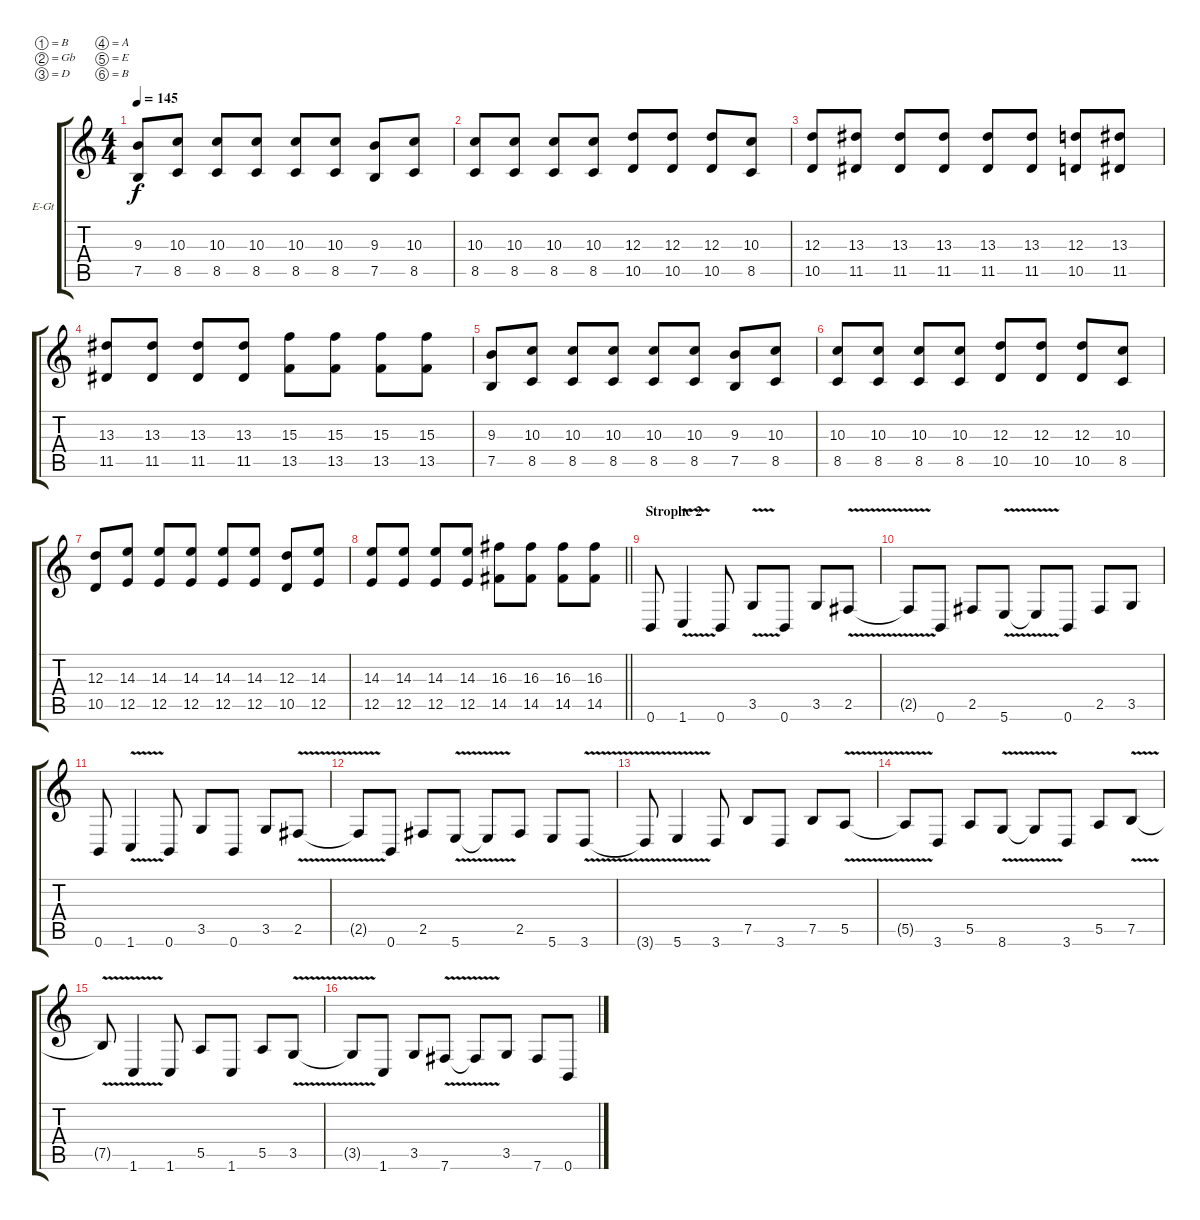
\bracketExtendMode groupsimilarinstruments
\firstSystemTrackNameOrientation horizontal
\otherSystemsTrackNameOrientation horizontal
\track ("RG LEFT" "E-Gt") {instrument distortionguitar}
\staff {score tabs}
\tuning (B3 Gb3 D3 A2 E2 B1)
\ts (4 4)
\tempo 145
\clef g2
\ks c
(9.3 7.5).8{dy f} (10.3 8.5).8 (10.3 8.5).8 (10.3 8.5).8 (10.3 8.5).8 (10.3 8.5).8 (9.3 7.5).8 (10.3 8.5).8 |
(10.3 8.5).8 (10.3 8.5).8 (10.3 8.5).8 (10.3 8.5).8 (12.3 10.5).8 (12.3 10.5).8 (12.3 10.5).8 (10.3 8.5).8 |
(12.3 10.5).8 (13.3 11.5).8 (13.3 11.5).8 (13.3 11.5).8 (13.3 11.5).8 (13.3 11.5).8 (12.3 10.5).8 (13.3 11.5).8 |
(13.3 11.5).8 (13.3 11.5).8 (13.3 11.5).8 (13.3 11.5).8 (15.3 13.5).8 (15.3 13.5).8 (15.3 13.5).8 (15.3 13.5).8 |
(9.3 7.5).8 (10.3 8.5).8 (10.3 8.5).8 (10.3 8.5).8 (10.3 8.5).8 (10.3 8.5).8 (9.3 7.5).8 (10.3 8.5).8 |
(10.3 8.5).8 (10.3 8.5).8 (10.3 8.5).8 (10.3 8.5).8 (12.3 10.5).8 (12.3 10.5).8 (12.3 10.5).8 (10.3 8.5).8 |
(12.3 10.5).8 (14.3 12.5).8 (14.3 12.5).8 (14.3 12.5).8 (14.3 12.5).8 (14.3 12.5).8 (12.3 10.5).8 (14.3 12.5).8 |
\barLineRight lightlight
(14.3 12.5).8 (14.3 12.5).8 (14.3 12.5).8 (14.3 12.5).8 (16.3 14.5).8 (16.3 14.5).8 (16.3 14.5).8 (16.3 14.5).8 |
\section ("" "Strophe 2")
0.6.8 1.6{v}.4 0.6.8 3.5{v}.8 0.6.8 3.5.8 2.5{v}.8 |
2.5{v t}.8 0.6.8 2.5.8 5.6{v}.8 5.6{v t}.8 0.6.8 2.5.8 3.5.8 |
0.6.8 1.6{v}.4 0.6.8 3.5.8 0.6.8 3.5.8 2.5{v}.8 |
2.5{v t}.8 0.6.8 2.5.8 5.6{v}.8 5.6{v t}.8 2.5.8 5.6.8 3.6{v}.8 |
3.6{v t}.8 5.6{v}.4 3.6.8 7.5.8 3.6.8 7.5.8 5.5{v}.8 |
5.5{v t}.8 3.6.8 5.5.8 8.6{v}.8 8.6{v t}.8 3.6.8 5.5.8 7.5{v}.8 |
7.5{v t}.8 1.6{v}.4 1.6.8 5.5.8 1.6.8 5.5.8 3.5{v}.8 |
3.5{v t}.8 1.6.8 3.5.8 7.6{v}.8 7.6{v t}.8 3.5.8 7.6.8 0.6.8
